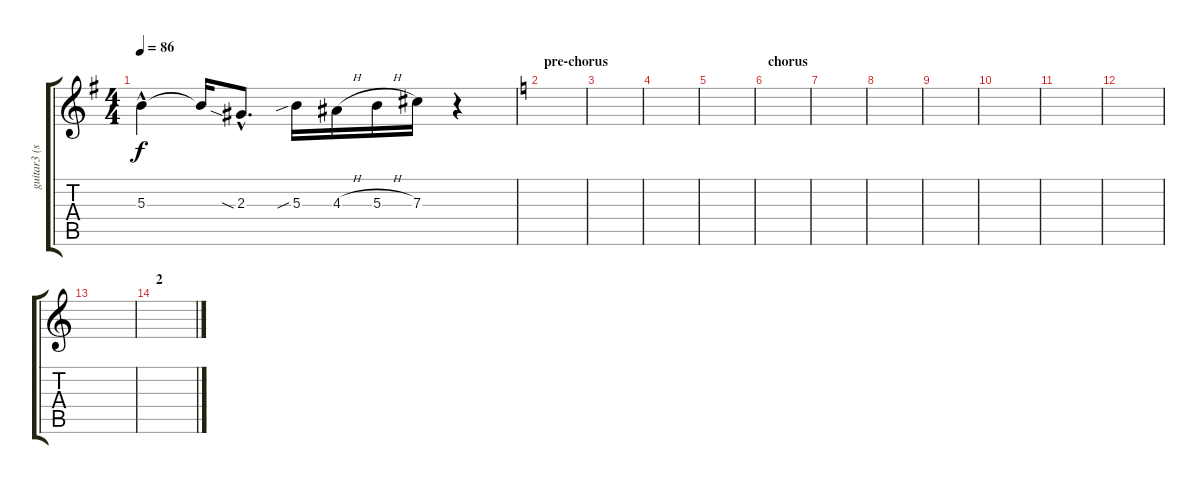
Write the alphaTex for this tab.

\track ("guitar3 (soloish)" "guitar3 (s") {instrument distortionguitar}
\staff {score tabs}
\tuning (Db4 Bb3 Gb3 Db3 Gb2 B1) {hide}
\ts (4 4)
\tempo 86
\clef g2
\ks eminor
5.3{hac}.4{dy f} 5.3{t}.16 2.3{sia hac}.8{d} 5.3{sib}.16 4.3{h}.16 5.3{h}.16 7.3.16 r.4 |
\section ("" "pre-chorus")
\ks c
|
|
|
|
\section ("" "chorus")
|
|
|
|
|
|
|
|
\section ("" "2")
